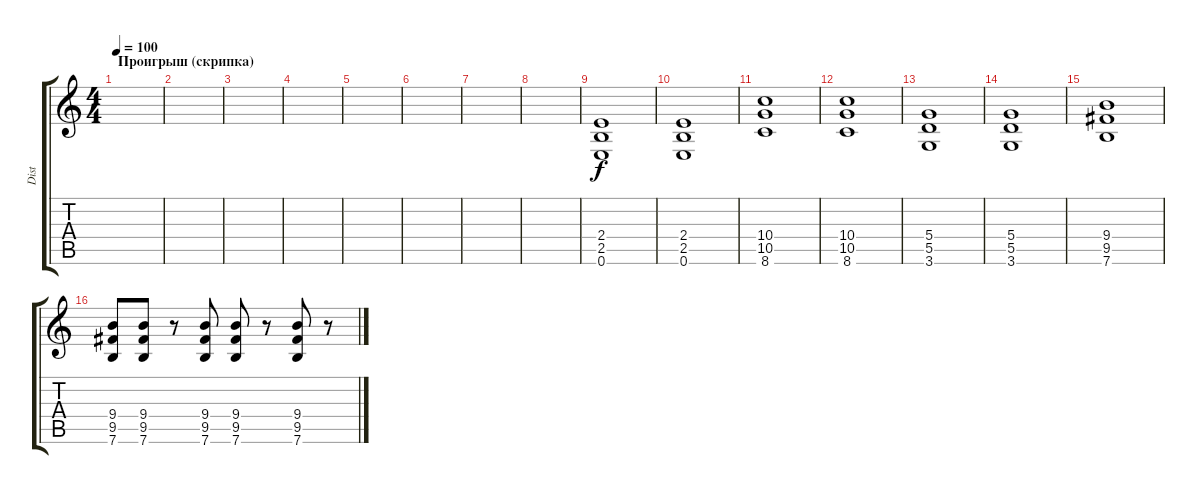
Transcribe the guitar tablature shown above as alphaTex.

\track ("Dist" "Dist") {instrument overdrivenguitar}
\staff {score tabs}
\tuning (E4 B3 G3 D3 A2 E2) {hide}
\ts (4 4)
\section ("" "Проигрыш (скрипка)")
\tempo 100
\clef g2
\ks c
|
|
|
|
|
|
|
|
(2.4 2.5 0.6).1 |
(2.4 2.5 0.6).1 |
(10.4 10.5 8.6).1 |
(10.4 10.5 8.6).1 |
(5.4 5.5 3.6).1 |
(5.4 5.5 3.6).1 |
(9.4 9.5 7.6).1 |
(9.4 9.5 7.6).8 (9.4 9.5 7.6).8 r.8 (9.4 9.5 7.6).8 (9.4 9.5 7.6).8 r.8 (9.4 9.5 7.6).8 r.8
